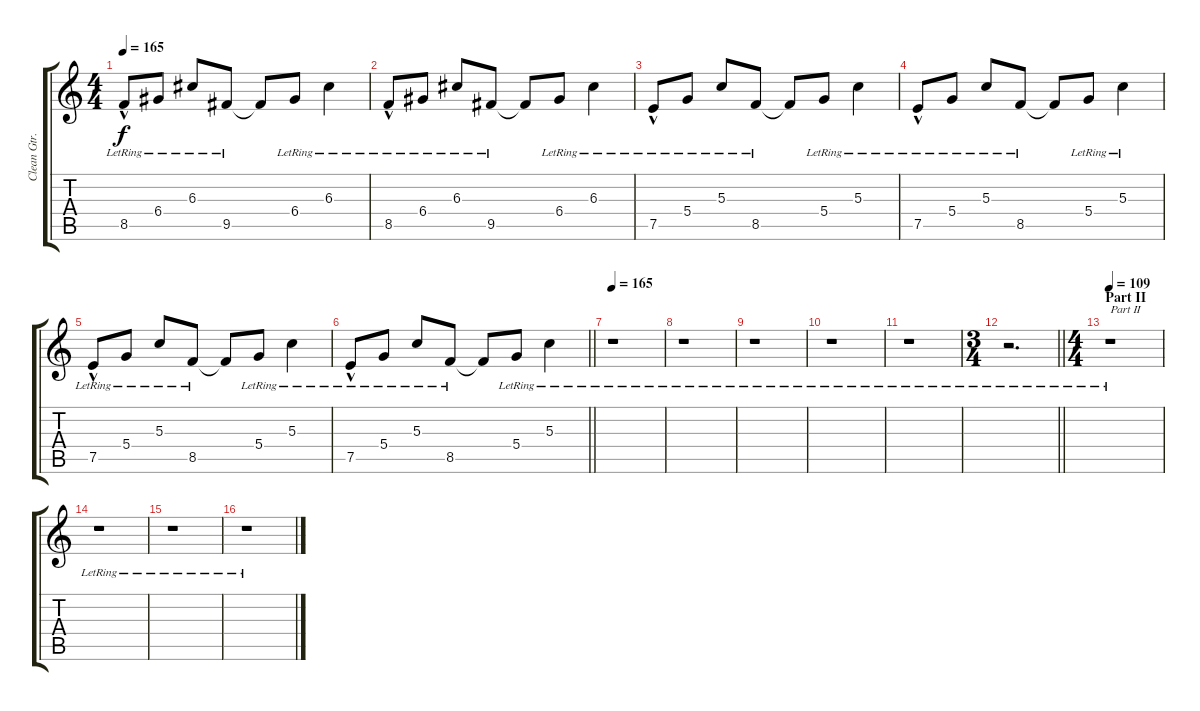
\track ("Clean Gtr." "Clean Gtr.") {instrument electricguitarclean}
\staff {score tabs}
\tuning (E4 B3 G3 D3 A2 E2) {hide}
\ts (4 4)
\tempo 165
\clef g2
\ks c
8.5{hac lr}.8{dy f} 6.4{lr}.8 6.3{lr}.8 9.5{lr}.8 9.5{t}.8 6.4{lr}.8 6.3{lr}.4 |
8.5{hac lr}.8 6.4{lr}.8 6.3{lr}.8 9.5{lr}.8 9.5{t}.8 6.4{lr}.8 6.3{lr}.4 |
7.5{hac lr}.8 5.4{lr}.8 5.3{lr}.8 8.5{lr}.8 8.5{t}.8 5.4{lr}.8 5.3{lr}.4 |
7.5{hac lr}.8 5.4{lr}.8 5.3{lr}.8 8.5{lr}.8 8.5{t}.8 5.4{lr}.8 5.3{lr}.4 |
7.5{hac lr}.8 5.4{lr}.8 5.3{lr}.8 8.5{lr}.8 8.5{t}.8 5.4{lr}.8 5.3{lr}.4 |
\barLineRight lightlight
7.5{hac lr}.8 5.4{lr}.8 5.3{lr}.8 8.5{lr}.8 8.5{t}.8 5.4{lr}.8 5.3{lr}.4 |
\tempo 165
r.1 |
r.1 |
r.1 |
r.1 |
r.1 |
\ts (3 4)
\barLineRight lightlight
r.2{d} |
\ts (4 4)
\section ("" "Part II")
\tempo 109
r.1{txt "Part II"} |
r.1 |
r.1 |
r.1
